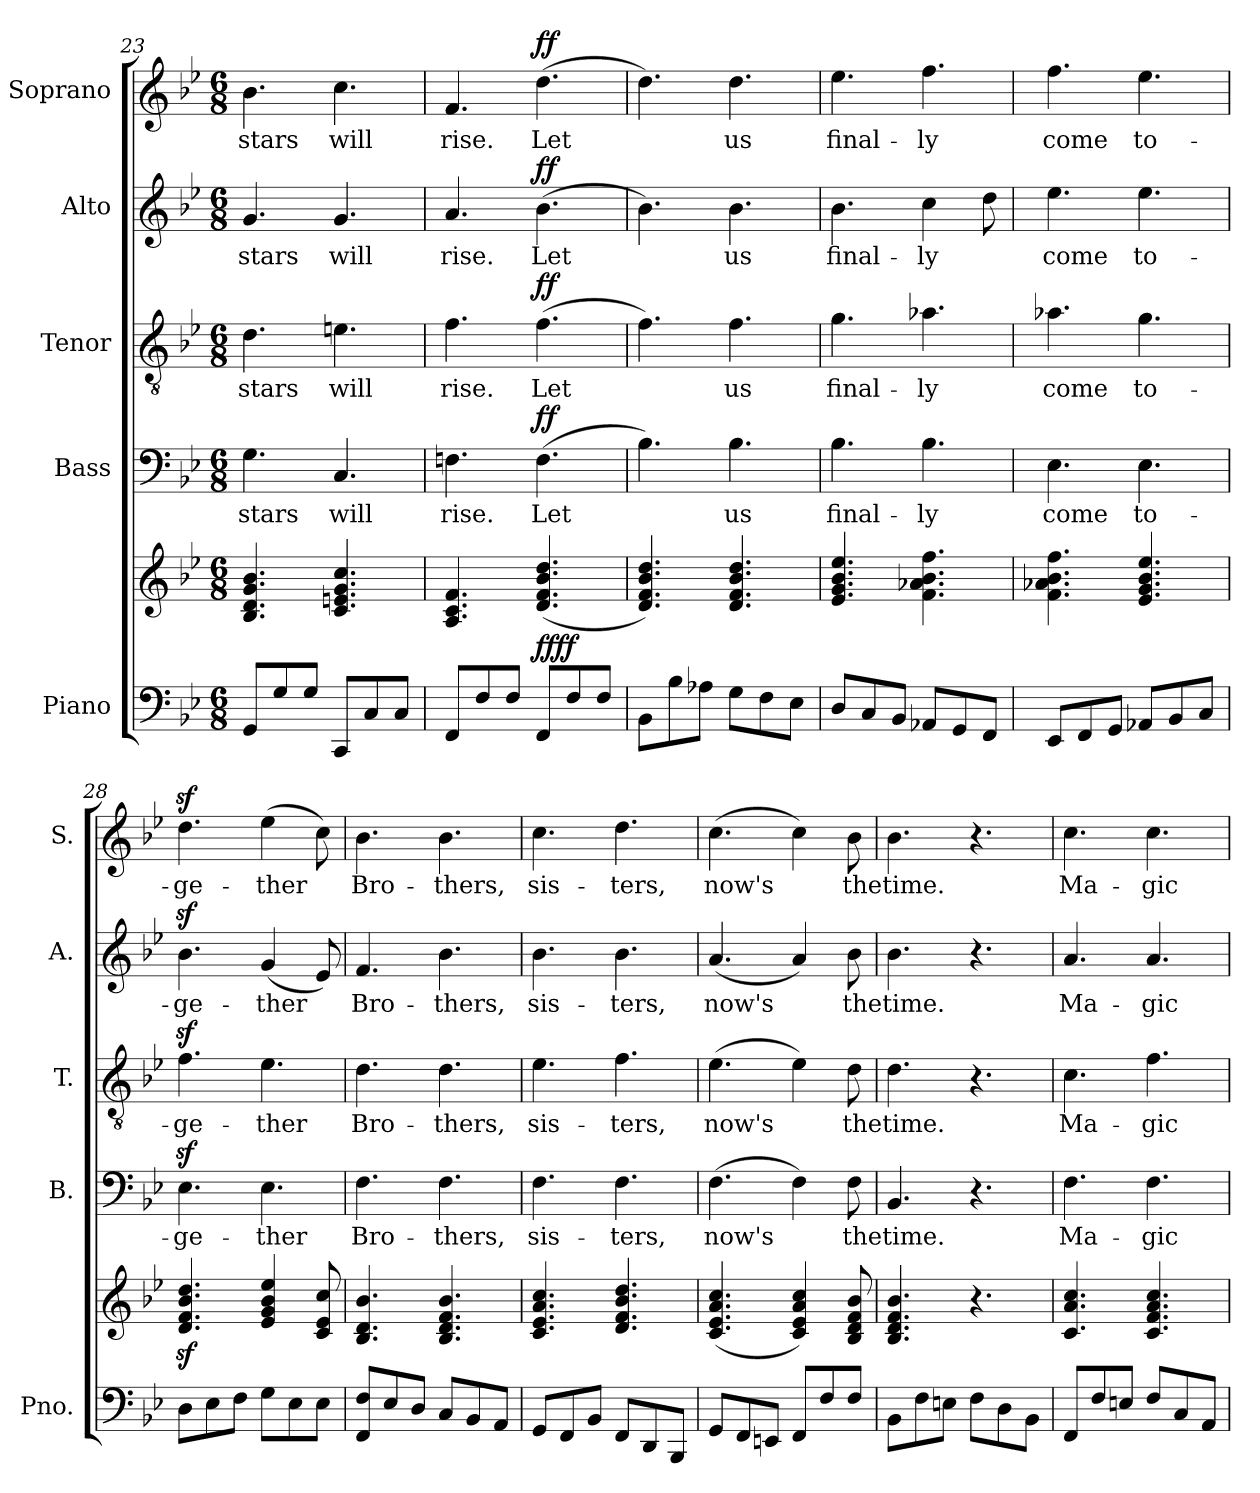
**kern	**kern	**dynam	**kern	**text	**dynam	**kern	**text	**dynam	**kern	**text	**dynam	**kern	**text	**dynam
*part5	*part5	*part5	*part4	*part4	*part4	*part3	*part3	*part3	*part2	*part2	*part2	*part1	*part1	*part1
*staff6	*staff5	*staff5/6	*staff4	*staff4	*staff4	*staff3	*staff3	*staff3	*staff2	*staff2	*staff2	*staff1	*staff1	*staff1
*I"Piano	*	*	*I"Bass	*	*	*I"Tenor	*	*	*I"Alto	*	*	*I"Soprano	*	*
*I'Pno.	*	*	*I'B.	*	*	*I'T.	*	*	*I'A.	*	*	*I'S.	*	*
*clefF4	*clefG2	*	*clefF4	*	*	*clefGv2	*	*	*clefG2	*	*	*clefG2	*	*
*k[b-e-]	*k[b-e-]	*	*k[b-e-]	*	*	*k[b-e-]	*	*	*k[b-e-]	*	*	*k[b-e-]	*	*
*M6/8	*M6/8	*	*M6/8	*	*	*M6/8	*	*	*M6/8	*	*	*M6/8	*	*
=23	=23	=23	=23	=23	=23	=23	=23	=23	=23	=23	=23	=23	=23	=23
!	!	!	!	!LO:LY:b	!	!	!LO:LY:b	!	!	!LO:LY:b	!	!	!LO:LY:b	!
8GG/L	4.B-/ 4.d/ 4.g/ 4.b-/	.	4.G\	stars	.	4.d\	stars	.	4.g/	stars	.	4.b-\	stars	.
8G/	.	.	.	.	.	.	.	.	.	.	.	.	.	.
8G/J	.	.	.	.	.	.	.	.	.	.	.	.	.	.
!	!	!	!	!LO:LY:b	!	!	!LO:LY:b	!	!	!LO:LY:b	!	!	!LO:LY:b	!
8CC/L	4.c/ 4.en/ 4.g/ 4.cc/	.	4.C/	will	.	4.en\	will	.	4.g/	will	.	4.cc\	will	.
8C/	.	.	.	.	.	.	.	.	.	.	.	.	.	.
8C/J	.	.	.	.	.	.	.	.	.	.	.	.	.	.
=24	=24	=24	=24	=24	=24	=24	=24	=24	=24	=24	=24	=24	=24	=24
!	!	!	!	!LO:LY:b	!	!	!LO:LY:b	!	!	!LO:LY:b	!	!	!LO:LY:b	!
8FF/L	4.A/ 4.c/ 4.f/	.	4.Fn\	rise.	.	4.f\	rise.	.	4.a/	rise.	.	4.f/	rise.	.
8F/	.	.	.	.	.	.	.	.	.	.	.	.	.	.
8F/J	.	.	.	.	.	.	.	.	.	.	.	.	.	.
!	!	!LO:DY:a=2	!	!LO:LY:b	!	!	!LO:LY:b	!	!	!LO:LY:b	!	!	!LO:LY:b	!
!	!	!LO:DY:n=1:a	!	!	!LO:DY:a	!	!	!LO:DY:a	!	!	!LO:DY:a	!	!	!LO:DY:a
8FF/L	(<4.d/ 4.f/ 4.b-/ 4.dd/	ff ff	(>4.F\	Let	ff	(>4.f\	Let	ff	(>4.b-\	Let	ff	(>4.dd\	Let	ff
8F/	.	.	.	.	.	.	.	.	.	.	.	.	.	.
8F/J	.	.	.	.	.	.	.	.	.	.	.	.	.	.
=25	=25	=25	=25	=25	=25	=25	=25	=25	=25	=25	=25	=25	=25	=25
8BB-\L	4.d/ 4.f/ 4.b-/ 4.dd/)	.	4.B-\)	.	.	4.f\)	.	.	4.b-\)	.	.	4.dd\)	.	.
8B-\	.	.	.	.	.	.	.	.	.	.	.	.	.	.
8A-X\J	.	.	.	.	.	.	.	.	.	.	.	.	.	.
!	!	!	!	!LO:LY:b	!	!	!LO:LY:b	!	!	!LO:LY:b	!	!	!LO:LY:b	!
8G\L	4.d/ 4.f/ 4.b-/ 4.dd/	.	4.B-\	us	.	4.f\	us	.	4.b-\	us	.	4.dd\	us	.
8F\	.	.	.	.	.	.	.	.	.	.	.	.	.	.
8E-\J	.	.	.	.	.	.	.	.	.	.	.	.	.	.
=26	=26	=26	=26	=26	=26	=26	=26	=26	=26	=26	=26	=26	=26	=26
!	!	!	!	!LO:LY:b	!	!	!LO:LY:b	!	!	!LO:LY:b	!	!	!LO:LY:b	!
8D/L	4.e-/ 4.g/ 4.b-/ 4.ee-/	.	4.B-\	final-	.	4.g\	final-	.	4.b-\	final-	.	4.ee-\	final-	.
8C/	.	.	.	.	.	.	.	.	.	.	.	.	.	.
8BB-/J	.	.	.	.	.	.	.	.	.	.	.	.	.	.
!	!	!	!	!LO:LY:b	!	!	!LO:LY:b	!	!	!LO:LY:b	!	!	!LO:LY:b	!
8AA-X/L	4.f\ 4.a-X\ 4.b-\ 4.ff\	.	4.B-\	-ly	.	4.a-X\	-ly	.	4cc\	-ly	.	4.ff\	-ly	.
8GG/	.	.	.	.	.	.	.	.	.	.	.	.	.	.
8FF/J	.	.	.	.	.	.	.	.	8dd\	.	.	.	.	.
=27	=27	=27	=27	=27	=27	=27	=27	=27	=27	=27	=27	=27	=27	=27
!	!	!	!	!LO:LY:b	!	!	!LO:LY:b	!	!	!LO:LY:b	!	!	!LO:LY:b	!
8EE-/L	4.f\ 4.a-X\ 4.b-\ 4.ff\	.	4.E-\	come	.	4.a-X\	come	.	4.ee-\	come	.	4.ff\	come	.
8FF/	.	.	.	.	.	.	.	.	.	.	.	.	.	.
8GG/J	.	.	.	.	.	.	.	.	.	.	.	.	.	.
!	!	!	!	!LO:LY:b	!	!	!LO:LY:b	!	!	!LO:LY:b	!	!	!LO:LY:b	!
8AA-X/L	4.e-/ 4.g/ 4.b-/ 4.ee-/	.	4.E-\	to-	.	4.g\	to-	.	4.ee-\	to-	.	4.ee-\	to-	.
8BB-/	.	.	.	.	.	.	.	.	.	.	.	.	.	.
8C/J	.	.	.	.	.	.	.	.	.	.	.	.	.	.
=28	=28	=28	=28	=28	=28	=28	=28	=28	=28	=28	=28	=28	=28	=28
!	!	!	!	!LO:LY:b	!	!	!LO:LY:b	!	!	!LO:LY:b	!	!	!LO:LY:b	!
8D\L	4.d/z> 4.f/z> 4.b-/z> 4.dd/z>	.	4.E-z>\	-ge-	.	4.fz>\	-ge-	.	4.b-z>\	-ge-	.	4.ddz>\	-ge-	.
8E-\	.	.	.	.	.	.	.	.	.	.	.	.	.	.
8F\J	.	.	.	.	.	.	.	.	.	.	.	.	.	.
!	!	!	!	!LO:LY:b	!	!	!LO:LY:b	!	!	!LO:LY:b	!	!	!LO:LY:b	!
8G\L	4e-/ 4g/ 4b-/ 4ee-/	.	4.E-\	-ther	.	4.e-\	-ther	.	(<4g/	-ther	.	(>4ee-\	-ther	.
8E-\	.	.	.	.	.	.	.	.	.	.	.	.	.	.
8E-\J	8c/ 8e-/ 8cc/	.	.	.	.	.	.	.	8e-/)	.	.	8cc\)	.	.
=29	=29	=29	=29	=29	=29	=29	=29	=29	=29	=29	=29	=29	=29	=29
!	!	!	!	!LO:LY:b	!	!	!LO:LY:b	!	!	!LO:LY:b	!	!	!LO:LY:b	!
8FF/ 8F/L	4.B-/ 4.d/ 4.b-/	.	4.F\	Bro-	.	4.d\	Bro-	.	4.f/	Bro-	.	4.b-\	Bro-	.
8E-/	.	.	.	.	.	.	.	.	.	.	.	.	.	.
8D/J	.	.	.	.	.	.	.	.	.	.	.	.	.	.
!	!	!	!	!LO:LY:b	!	!	!LO:LY:b	!	!	!LO:LY:b	!	!	!LO:LY:b	!
8C/L	4.B-/ 4.d/ 4.f/ 4.b-/	.	4.F\	-thers,	.	4.d\	-thers,	.	4.b-\	-thers,	.	4.b-\	-thers,	.
8BB-/	.	.	.	.	.	.	.	.	.	.	.	.	.	.
8AA/J	.	.	.	.	.	.	.	.	.	.	.	.	.	.
=30	=30	=30	=30	=30	=30	=30	=30	=30	=30	=30	=30	=30	=30	=30
!	!	!	!	!LO:LY:b	!	!	!LO:LY:b	!	!	!LO:LY:b	!	!	!LO:LY:b	!
8GG/L	4.c/ 4.e-/ 4.a/ 4.cc/	.	4.F\	sis-	.	4.e-\	sis-	.	4.b-\	sis-	.	4.cc\	sis-	.
8FF/	.	.	.	.	.	.	.	.	.	.	.	.	.	.
8BB-/J	.	.	.	.	.	.	.	.	.	.	.	.	.	.
!	!	!	!	!LO:LY:b	!	!	!LO:LY:b	!	!	!LO:LY:b	!	!	!LO:LY:b	!
8FF/L	4.d/ 4.f/ 4.b-/ 4.dd/	.	4.F\	-ters,	.	4.f\	-ters,	.	4.b-\	-ters,	.	4.dd\	-ters,	.
8DD/	.	.	.	.	.	.	.	.	.	.	.	.	.	.
8BBB-/J	.	.	.	.	.	.	.	.	.	.	.	.	.	.
=31	=31	=31	=31	=31	=31	=31	=31	=31	=31	=31	=31	=31	=31	=31
!	!	!	!	!LO:LY:b	!	!	!LO:LY:b	!	!	!LO:LY:b	!	!	!LO:LY:b	!
8GG/L	(<4.c/ 4.e-/ 4.a/ 4.cc/	.	(>4.F\	now's	.	(>4.e-\	now's	.	(<4.a/	now's	.	(>4.cc\	now's	.
8FF/	.	.	.	.	.	.	.	.	.	.	.	.	.	.
8EEn/J	.	.	.	.	.	.	.	.	.	.	.	.	.	.
8FF/L	4c/ 4e-/ 4a/ 4cc/)	.	4F\)	.	.	4e-\)	.	.	4a/)	.	.	4cc\)	.	.
8F/	.	.	.	.	.	.	.	.	.	.	.	.	.	.
!	!	!	!	!LO:LY:b	!	!	!LO:LY:b	!	!	!LO:LY:b	!	!	!LO:LY:b	!
8F/J	8B-/ 8d/ 8f/ 8b-/	.	8F\	the	.	8d\	the	.	8b-\	the	.	8b-\	the	.
=32	=32	=32	=32	=32	=32	=32	=32	=32	=32	=32	=32	=32	=32	=32
!	!	!	!	!LO:LY:b	!	!	!LO:LY:b	!	!	!LO:LY:b	!	!	!LO:LY:b	!
8BB-\L	4.B-/ 4.d/ 4.f/ 4.b-/	.	4.BB-/	time.	.	4.d\	time.	.	4.b-\	time.	.	4.b-\	time.	.
8F\	.	.	.	.	.	.	.	.	.	.	.	.	.	.
8En\J	.	.	.	.	.	.	.	.	.	.	.	.	.	.
8F\L	4.r	.	4.r	.	.	4.r	.	.	4.r	.	.	4.r	.	.
8D\	.	.	.	.	.	.	.	.	.	.	.	.	.	.
8BB-\J	.	.	.	.	.	.	.	.	.	.	.	.	.	.
=33	=33	=33	=33	=33	=33	=33	=33	=33	=33	=33	=33	=33	=33	=33
!	!	!	!	!LO:LY:b	!	!	!LO:LY:b	!	!	!LO:LY:b	!	!	!LO:LY:b	!
8FF/L	4.c/ 4.a/ 4.cc/	.	4.F\	Ma-	.	4.c\	Ma-	.	4.a/	Ma-	.	4.cc\	Ma-	.
8F/	.	.	.	.	.	.	.	.	.	.	.	.	.	.
8En/J	.	.	.	.	.	.	.	.	.	.	.	.	.	.
!	!	!	!	!LO:LY:b	!	!	!LO:LY:b	!	!	!LO:LY:b	!	!	!LO:LY:b	!
8F/L	4.c/ 4.f/ 4.a/ 4.cc/	.	4.F\	-gic	.	4.f\	-gic	.	4.a/	-gic	.	4.cc\	-gic	.
8C/	.	.	.	.	.	.	.	.	.	.	.	.	.	.
8AA/J	.	.	.	.	.	.	.	.	.	.	.	.	.	.
=	=	=	=	=	=	=	=	=	=	=	=	=	=	=
*-	*-	*-	*-	*-	*-	*-	*-	*-	*-	*-	*-	*-	*-	*-
